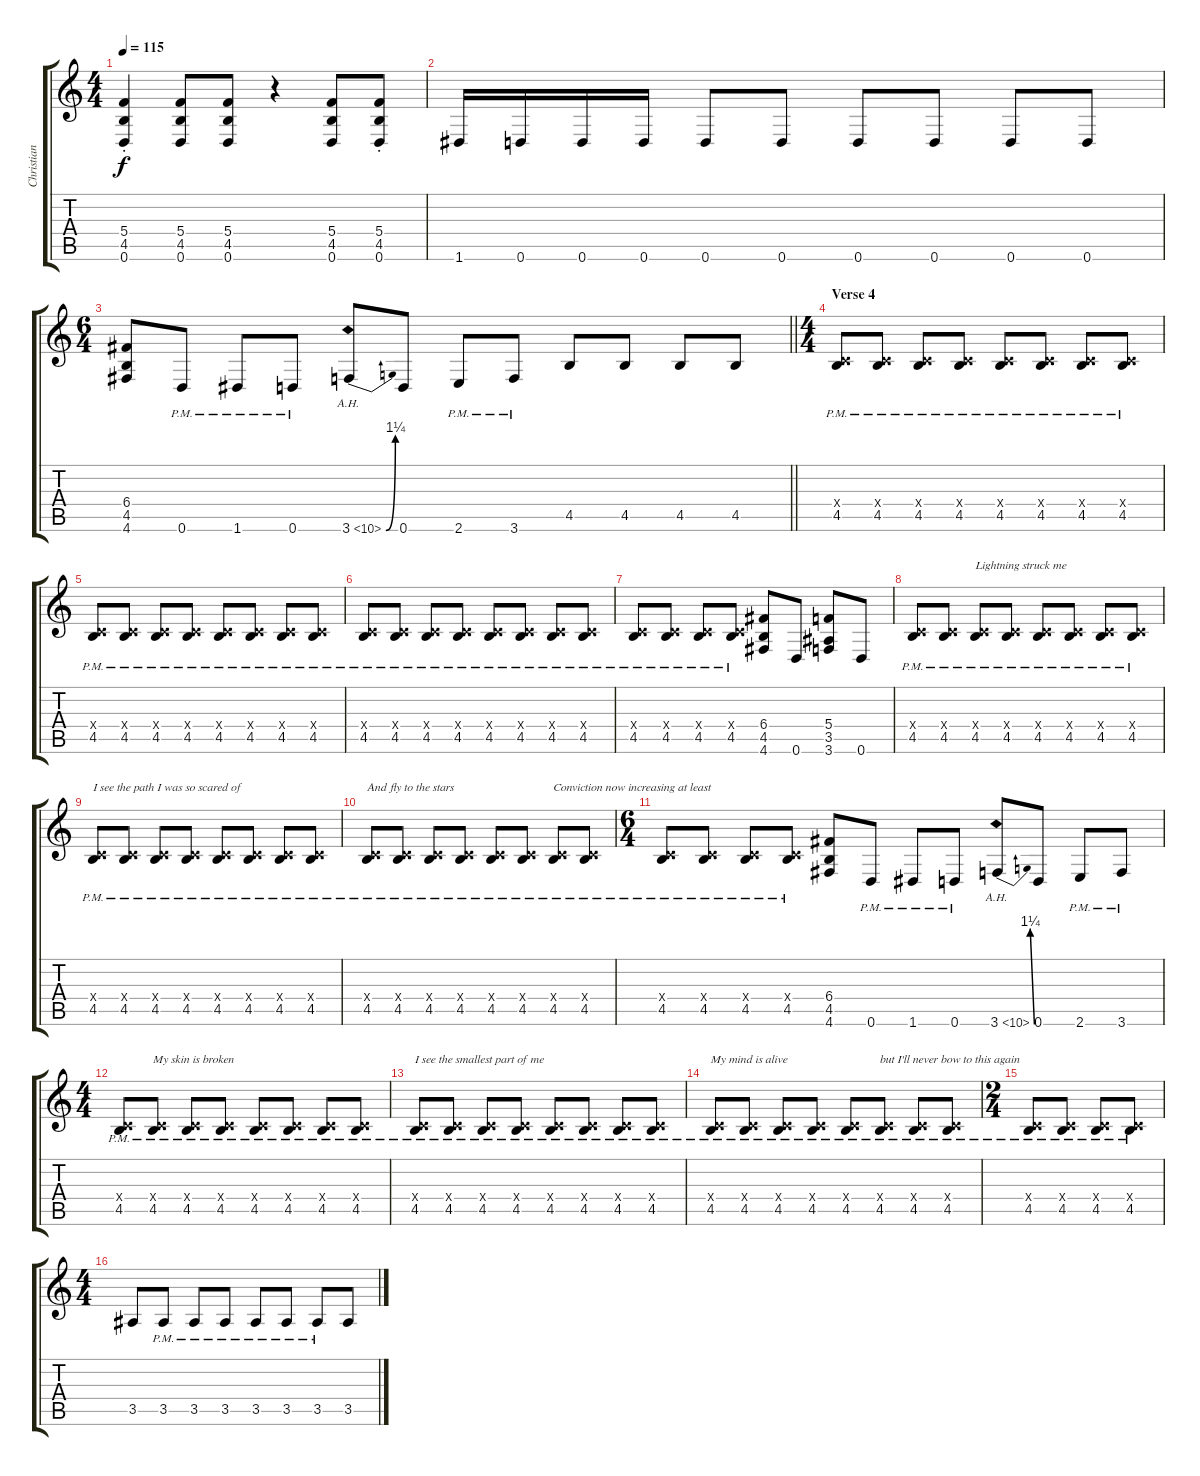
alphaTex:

\track ("Christian Andreu" "Christian ") {instrument distortionguitar}
\staff {score tabs}
\tuning (D4 A3 F3 C3 G2 D2) {hide}
\ts (4 4)
\tempo 115
\clef g2
\ks c
(5.4 4.5{st} 0.6{st}).4{dy f} (5.4 4.5 0.6).8 (5.4 4.5 0.6).8 r.4 (5.4 4.5 0.6).8 (5.4 4.5{st} 0.6).8 |
1.6.16 0.6.16 0.6.16 0.6.16 0.6.8 0.6.8 0.6.8 0.6.8 0.6.8 0.6.8 |
\ts (6 4)
\barLineRight lightlight
(6.4 4.5 4.6).8 0.6{pm}.8 1.6{pm}.8 0.6{pm}.8 3.6{be (bend 0 0 60 5) ah 7}.8 0.6.8 2.6{pm}.8 3.6{pm}.8 4.5.8 4.5.8 4.5.8 4.5.8 |
\ts (4 4)
\section ("" "Verse 4")
(0.4{x} 4.5{pm}).8 (0.4{x} 4.5{pm}).8 (0.4{x} 4.5{pm}).8 (0.4{x} 4.5{pm}).8 (0.4{x} 4.5{pm}).8 (0.4{x} 4.5{pm}).8 (0.4{x} 4.5{pm}).8 (0.4{x} 4.5{pm}).8 |
(0.4{x} 4.5{pm}).8 (0.4{x} 4.5{pm}).8 (0.4{x} 4.5{pm}).8 (0.4{x} 4.5{pm}).8 (0.4{x} 4.5{pm}).8 (0.4{x} 4.5{pm}).8 (0.4{x} 4.5{pm}).8 (0.4{x} 4.5{pm}).8 |
(0.4{x} 4.5{pm}).8 (0.4{x} 4.5{pm}).8 (0.4{x} 4.5{pm}).8 (0.4{x} 4.5{pm}).8 (0.4{x} 4.5{pm}).8 (0.4{x} 4.5{pm}).8 (0.4{x} 4.5{pm}).8 (0.4{x} 4.5{pm}).8 |
(0.4{x} 4.5{pm}).8 (0.4{x} 4.5{pm}).8 (0.4{x} 4.5{pm}).8 (0.4{x} 4.5{pm}).8 (6.4 4.5 4.6).8 0.6.8 (5.4 3.5 3.6).8 0.6.8 |
(0.4{x} 4.5{pm}).8 (0.4{x} 4.5{pm}).8 (0.4{x} 4.5{pm}).8{txt "Lightning struck me"} (0.4{x} 4.5{pm}).8 (0.4{x} 4.5{pm}).8 (0.4{x} 4.5{pm}).8 (0.4{x} 4.5{pm}).8 (0.4{x} 4.5{pm}).8 |
(0.4{x} 4.5{pm}).8{txt "I see the path I was so scared of"} (0.4{x} 4.5{pm}).8 (0.4{x} 4.5{pm}).8 (0.4{x} 4.5{pm}).8 (0.4{x} 4.5{pm}).8 (0.4{x} 4.5{pm}).8 (0.4{x} 4.5{pm}).8 (0.4{x} 4.5{pm}).8 |
(0.4{x} 4.5{pm}).8{txt "And fly to the stars"} (0.4{x} 4.5{pm}).8 (0.4{x} 4.5{pm}).8 (0.4{x} 4.5{pm}).8 (0.4{x} 4.5{pm}).8 (0.4{x} 4.5{pm}).8 (0.4{x} 4.5{pm}).8{txt "Conviction now increasing at least"} (0.4{x} 4.5{pm}).8 |
\ts (6 4)
(0.4{x} 4.5{pm}).8 (0.4{x} 4.5{pm}).8 (0.4{x} 4.5{pm}).8 (0.4{x} 4.5{pm}).8 (6.4 4.5 4.6).8 0.6{pm}.8 1.6{pm}.8 0.6{pm}.8 3.6{be (bend 0 0 60 5) ah 7}.8 0.6.8 2.6{pm}.8 3.6{pm}.8 |
\ts (4 4)
(0.4{x} 4.5{pm}).8 (0.4{x} 4.5{pm}).8{txt "My skin is broken"} (0.4{x} 4.5{pm}).8 (0.4{x} 4.5{pm}).8 (0.4{x} 4.5{pm}).8 (0.4{x} 4.5{pm}).8 (0.4{x} 4.5{pm}).8 (0.4{x} 4.5{pm}).8 |
(0.4{x} 4.5{pm}).8{txt "I see the smallest part of me"} (0.4{x} 4.5{pm}).8 (0.4{x} 4.5{pm}).8 (0.4{x} 4.5{pm}).8 (0.4{x} 4.5{pm}).8 (0.4{x} 4.5{pm}).8 (0.4{x} 4.5{pm}).8 (0.4{x} 4.5{pm}).8 |
(0.4{x} 4.5{pm}).8{txt "My mind is alive"} (0.4{x} 4.5{pm}).8 (0.4{x} 4.5{pm}).8 (0.4{x} 4.5{pm}).8 (0.4{x} 4.5{pm}).8 (0.4{x} 4.5{pm}).8{txt "but I'll never bow to this again"} (0.4{x} 4.5{pm}).8 (0.4{x} 4.5{pm}).8 |
\ts (2 4)
(0.4{x} 4.5{pm}).8 (0.4{x} 4.5{pm}).8 (0.4{x} 4.5{pm}).8 (0.4{x} 4.5{pm}).8 |
\ts (4 4)
3.5.8 3.5{pm}.8 3.5{pm}.8 3.5{pm}.8 3.5{pm}.8 3.5{pm}.8 3.5{pm}.8 3.5.8
